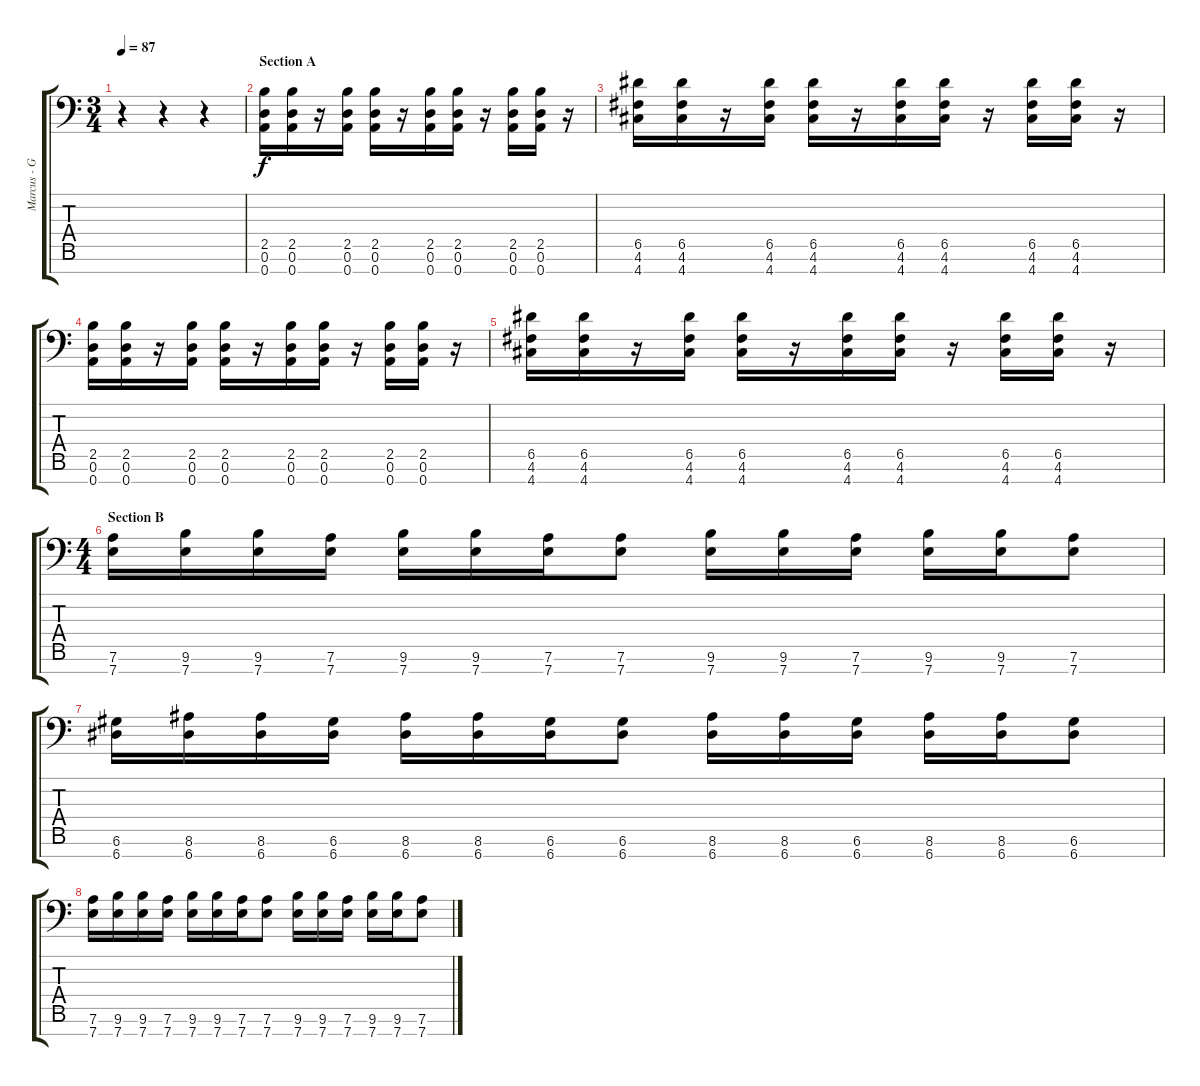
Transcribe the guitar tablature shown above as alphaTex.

\track ("Marcus - Guitar" "Marcus - G") {instrument distortionguitar}
\staff {score tabs}
\tuning (E4 B3 G3 D3 A2 D2 A1) {hide}
\ts (3 4)
\tempo 87
\clef f4
\ks c
r.4{dy f instrument distortionguitar} r.4 r.4 |
\section ("" "Section A")
(2.5 0.6 0.7).16 (2.5 0.6 0.7).16 r.16 (2.5 0.6 0.7).16 (2.5 0.6 0.7).16 r.16 (2.5 0.6 0.7).16 (2.5 0.6 0.7).16 r.16 (2.5 0.6 0.7).16 (2.5 0.6 0.7).16 r.16 |
(6.5 4.6 4.7).16 (6.5 4.6 4.7).16 r.16 (6.5 4.6 4.7).16 (6.5 4.6 4.7).16 r.16 (6.5 4.6 4.7).16 (6.5 4.6 4.7).16 r.16 (6.5 4.6 4.7).16 (6.5 4.6 4.7).16 r.16 |
(2.5 0.6 0.7).16 (2.5 0.6 0.7).16 r.16 (2.5 0.6 0.7).16 (2.5 0.6 0.7).16 r.16 (2.5 0.6 0.7).16 (2.5 0.6 0.7).16 r.16 (2.5 0.6 0.7).16 (2.5 0.6 0.7).16 r.16 |
(6.5 4.6 4.7).16 (6.5 4.6 4.7).16 r.16 (6.5 4.6 4.7).16 (6.5 4.6 4.7).16 r.16 (6.5 4.6 4.7).16 (6.5 4.6 4.7).16 r.16 (6.5 4.6 4.7).16 (6.5 4.6 4.7).16 r.16 |
\ts (4 4)
\section ("" "Section B")
(7.6 7.7).16 (9.6 7.7).16 (9.6 7.7).16 (7.6 7.7).16 (9.6 7.7).16 (9.6 7.7).16 (7.6 7.7).16 (7.6 7.7).8 (9.6 7.7).16 (9.6 7.7).16 (7.6 7.7).16 (9.6 7.7).16 (9.6 7.7).16 (7.6 7.7).8 |
(6.6 6.7).16 (8.6 6.7).16 (8.6 6.7).16 (6.6 6.7).16 (8.6 6.7).16 (8.6 6.7).16 (6.6 6.7).16 (6.6 6.7).8 (8.6 6.7).16 (8.6 6.7).16 (6.6 6.7).16 (8.6 6.7).16 (8.6 6.7).16 (6.6 6.7).8 |
(7.6 7.7).16 (9.6 7.7).16 (9.6 7.7).16 (7.6 7.7).16 (9.6 7.7).16 (9.6 7.7).16 (7.6 7.7).16 (7.6 7.7).8 (9.6 7.7).16 (9.6 7.7).16 (7.6 7.7).16 (9.6 7.7).16 (9.6 7.7).16 (7.6 7.7).8
